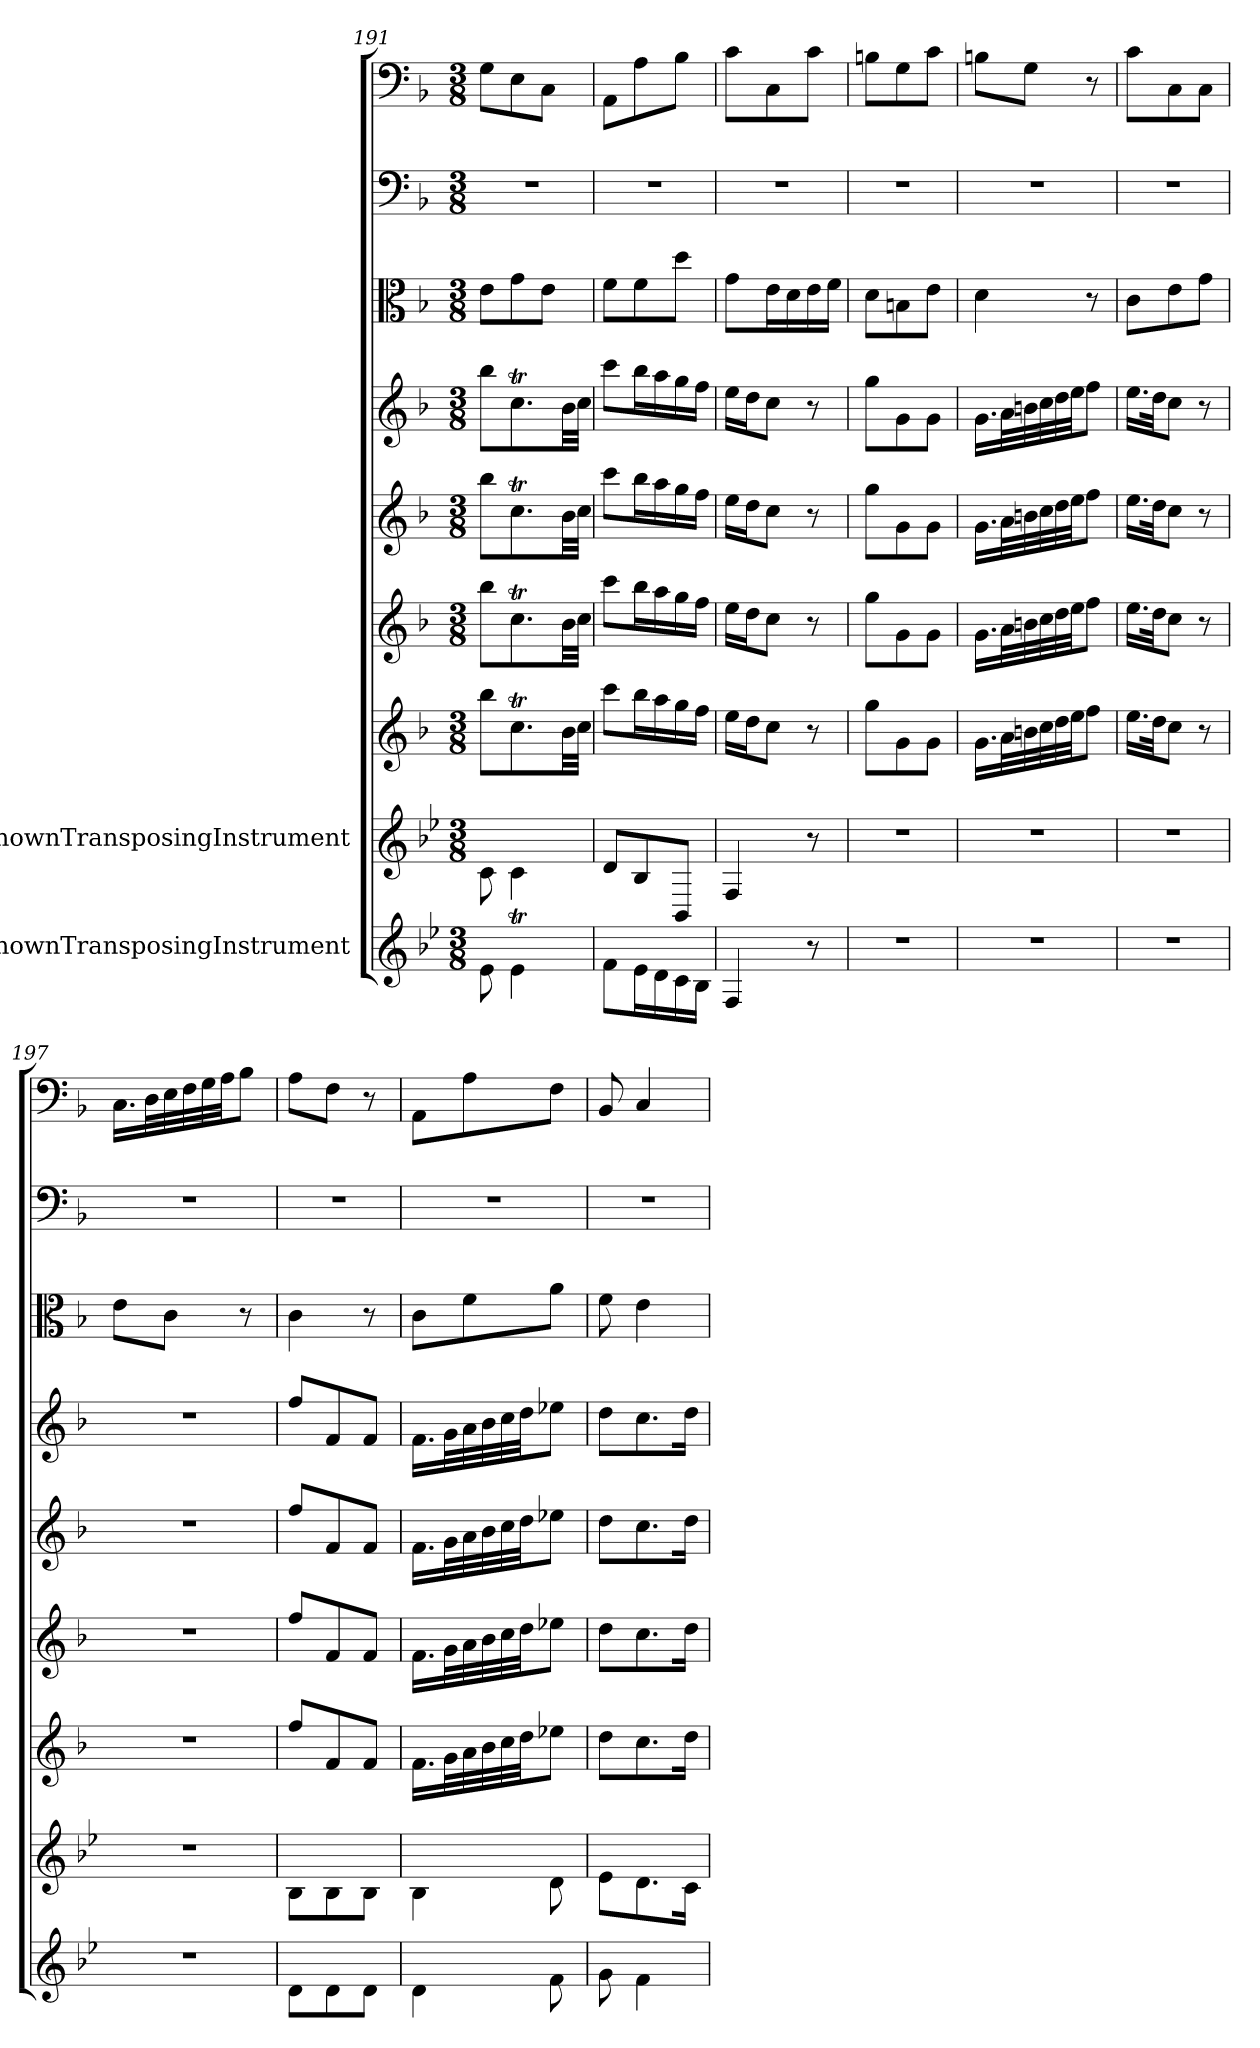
**kern	**kern	**kern	**kern	**kern	**kern	**kern	**kern	**kern
*part9	*part8	*part7	*part6	*part5	*part4	*part3	*part2	*part1
*staff9	*staff8	*staff7	*staff6	*staff5	*staff4	*staff3	*staff2	*staff1
*I"UnknownTransposingInstrument	*I"UnknownTransposingInstrument	*	*	*	*	*	*	*
*clefG2	*clefG2	*clefG2	*clefG2	*clefG2	*clefG2	*clefC3	*clefF4	*clefF4
*ITrd-4c-7	*ITrd-4c-7	*	*	*	*	*	*	*
*k[b-]	*k[b-]	*k[b-]	*k[b-]	*k[b-]	*k[b-]	*k[b-]	*k[b-]	*k[b-]
*M3/8	*M3/8	*M3/8	*M3/8	*M3/8	*M3/8	*M3/8	*M3/8	*M3/8
=191	=191	=191	=191	=191	=191	=191	=191	=191
8b-\	8g\	8bb-\L	8bb-\L	8bb-\L	8bb-\L	8e\L	4.r	8G\L
4b-T\	4g\	8.ccT\	8.ccT\	8.ccT\	8.ccT\	8g\	.	8E\
.	.	.	.	.	.	8e\J	.	8C\J
.	.	32b-\LL	32b-\LL	32b-\LL	32b-\LL	.	.	.
.	.	32cc\JJJ	32cc\JJJ	32cc\JJJ	32cc\JJJ	.	.	.
=192	=192	=192	=192	=192	=192	=192	=192	=192
8cc\L	8a/L	8ccc\L	8ccc\L	8ccc\L	8ccc\L	8f\L	4.r	8AA\L
16b-\L	8f/	16bb-\L	16bb-\L	16bb-\L	16bb-\L	8f\	.	8A\
16a\	.	16aa\	16aa\	16aa\	16aa\	.	.	.
16g\	8F/J	16gg\	16gg\	16gg\	16gg\	8dd\J	.	8B-\J
16f\JJ	.	16ff\JJ	16ff\JJ	16ff\JJ	16ff\JJ	.	.	.
=193	=193	=193	=193	=193	=193	=193	=193	=193
4c/	4c/	16ee\LL	16ee\LL	16ee\LL	16ee\LL	8g\L	4.r	8c\L
.	.	16dd\J	16dd\J	16dd\J	16dd\J	.	.	.
.	.	8cc\J	8cc\J	8cc\J	8cc\J	16e\L	.	8C\
.	.	.	.	.	.	16d\	.	.
8r	8r	8r	8r	8r	8r	16e\	.	8c\J
.	.	.	.	.	.	16f\JJ	.	.
=194	=194	=194	=194	=194	=194	=194	=194	=194
4.r	4.r	8gg\L	8gg\L	8gg\L	8gg\L	8d\L	4.r	8Bn\L
.	.	8g\	8g\	8g\	8g\	8Bn\	.	8G\
.	.	8g\J	8g\J	8g\J	8g\J	8e\J	.	8c\J
=195	=195	=195	=195	=195	=195	=195	=195	=195
4.r	4.r	16.g\LL	16.g\LL	16.g\LL	16.g\LL	4d\	4.r	8Bn\L
.	.	32a\L	32a\L	32a\L	32a\L	.	.	.
.	.	32bn\	32bn\	32bn\	32bn\	.	.	8G\J
.	.	32cc\	32cc\	32cc\	32cc\	.	.	.
.	.	32dd\	32dd\	32dd\	32dd\	.	.	.
.	.	32ee\JJ	32ee\JJ	32ee\JJ	32ee\JJ	.	.	.
.	.	8ff\J	8ff\J	8ff\J	8ff\J	8r	.	8r
=196	=196	=196	=196	=196	=196	=196	=196	=196
4.r	4.r	16.ee\LL	16.ee\LL	16.ee\LL	16.ee\LL	8c\L	4.r	8c\L
.	.	32dd\JK	32dd\JK	32dd\JK	32dd\JK	.	.	.
.	.	8cc\J	8cc\J	8cc\J	8cc\J	8e\	.	8C\
.	.	8r	8r	8r	8r	8g\J	.	8C\J
=197	=197	=197	=197	=197	=197	=197	=197	=197
4.r	4.r	4.r	4.r	4.r	4.r	8e\L	4.r	16.C\LL
.	.	.	.	.	.	.	.	32D\L
.	.	.	.	.	.	8c\J	.	32E\
.	.	.	.	.	.	.	.	32F\
.	.	.	.	.	.	.	.	32G\
.	.	.	.	.	.	.	.	32A\JJ
.	.	.	.	.	.	8r	.	8B-\J
=198	=198	=198	=198	=198	=198	=198	=198	=198
8a\L	8f\L	8ff/L	8ff/L	8ff/L	8ff/L	4c\	4.r	8A\L
8a\	8f\	8f/	8f/	8f/	8f/	.	.	8F\J
8a\J	8f\J	8f/J	8f/J	8f/J	8f/J	8r	.	8r
=199	=199	=199	=199	=199	=199	=199	=199	=199
4a\	4f\	16.f\LL	16.f\LL	16.f\LL	16.f\LL	8c\L	4.r	8AA\L
.	.	32g\L	32g\L	32g\L	32g\L	.	.	.
.	.	32a\	32a\	32a\	32a\	8f\	.	8A\
.	.	32b-\	32b-\	32b-\	32b-\	.	.	.
.	.	32cc\	32cc\	32cc\	32cc\	.	.	.
.	.	32dd\JJ	32dd\JJ	32dd\JJ	32dd\JJ	.	.	.
8cc\	8a\	8ee-X\J	8ee-X\J	8ee-X\J	8ee-X\J	8a\J	.	8F\J
=200	=200	=200	=200	=200	=200	=200	=200	=200
8dd\	8b-\L	8dd\L	8dd\L	8dd\L	8dd\L	8f\	4.r	8BB-/
4cc\	8.a\	8.cc\	8.cc\	8.cc\	8.cc\	4e\	.	4C/
.	16g\Jk	16dd\Jk	16dd\Jk	16dd\Jk	16dd\Jk	.	.	.
=	=	=	=	=	=	=	=	=
*-	*-	*-	*-	*-	*-	*-	*-	*-
